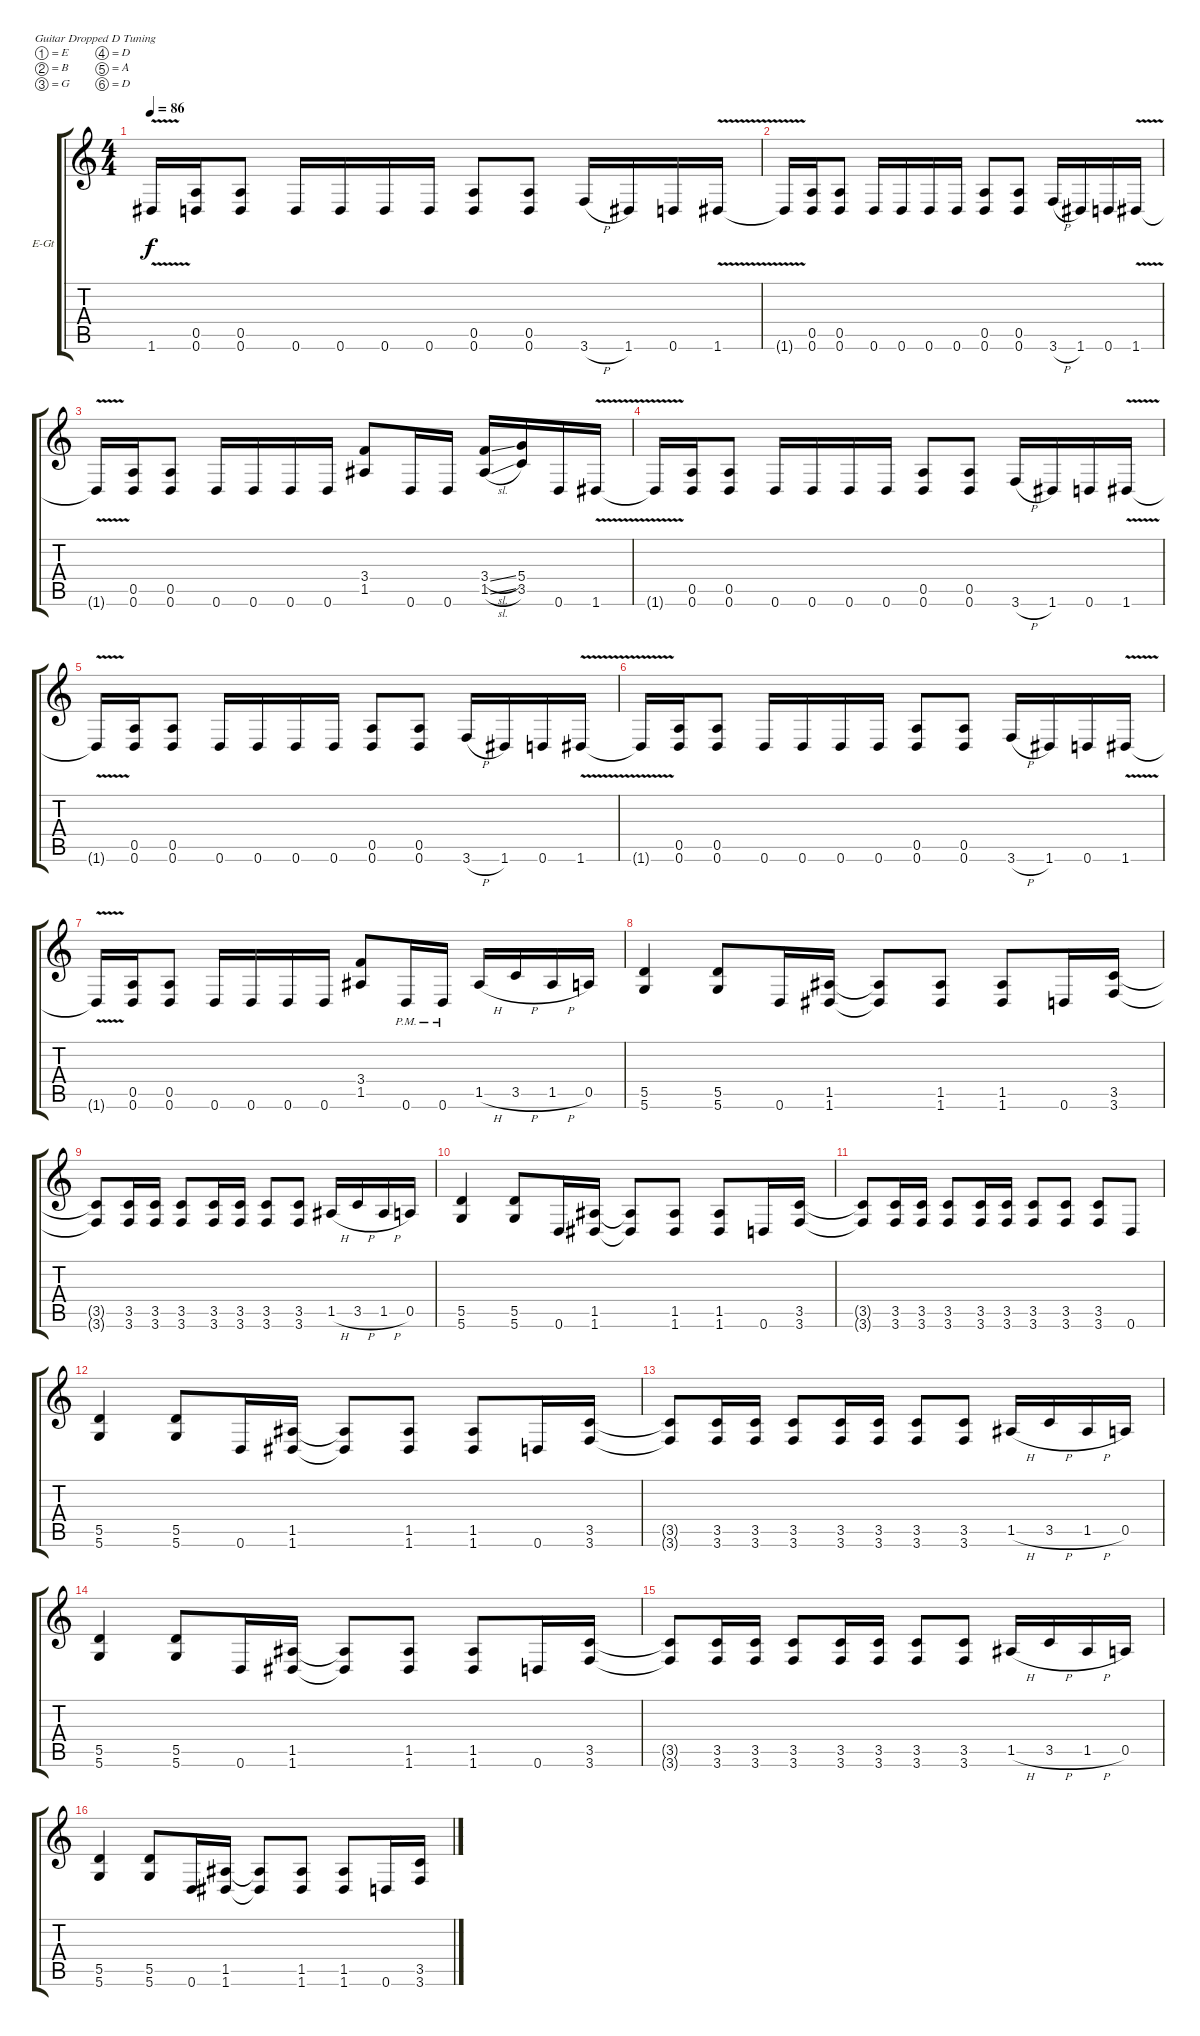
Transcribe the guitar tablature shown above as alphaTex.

\defaultSystemsLayout 4
\bracketExtendMode groupsimilarinstruments
\firstSystemTrackNameOrientation horizontal
\otherSystemsTrackNameOrientation horizontal
\track ("John LeCompt (Rhythm Guitar)" "E-Gt") {instrument distortionguitar}
\staff {score tabs}
\tuning (E4 B3 G3 D3 A2 D2)
\ts (4 4)
\tempo 86
\clef g2
\ks c
1.6{v t}.16{dy f} (0.5 0.6).16 (0.5 0.6).8 0.6.16 0.6.16 0.6.16 0.6.16 (0.5 0.6).8 (0.5 0.6).8 3.6{h}.16 1.6.16 0.6.16 1.6{v}.16 |
1.6{v t}.16 (0.5 0.6).16 (0.5 0.6).8 0.6.16 0.6.16 0.6.16 0.6.16 (0.5 0.6).8 (0.5 0.6).8 3.6{h}.16 1.6.16 0.6.16 1.6{v}.16 |
1.6{v t}.16 (0.5 0.6).16 (0.5 0.6).8 0.6.16 0.6.16 0.6.16 0.6.16 (3.4 1.5).8 0.6.16 0.6.16 (3.4{sl} 1.5{sl}).16 (5.4 3.5).16 0.6.16 1.6{v}.16 |
1.6{v t}.16 (0.5 0.6).16 (0.5 0.6).8 0.6.16 0.6.16 0.6.16 0.6.16 (0.5 0.6).8 (0.5 0.6).8 3.6{h}.16 1.6.16 0.6.16 1.6{v}.16 |
1.6{v t}.16 (0.5 0.6).16 (0.5 0.6).8 0.6.16 0.6.16 0.6.16 0.6.16 (0.5 0.6).8 (0.5 0.6).8 3.6{h}.16 1.6.16 0.6.16 1.6{v}.16 |
1.6{v t}.16 (0.5 0.6).16 (0.5 0.6).8 0.6.16 0.6.16 0.6.16 0.6.16 (0.5 0.6).8 (0.5 0.6).8 3.6{h}.16 1.6.16 0.6.16 1.6{v}.16 |
1.6{v t}.16 (0.5 0.6).16 (0.5 0.6).8 0.6.16 0.6.16 0.6.16 0.6.16 (3.4 1.5).8 0.6{pm}.16 0.6{pm}.16 1.5{h}.16 3.5{h}.16 1.5{h}.16 0.5.16 |
(5.5 5.6).4 (5.5 5.6).8 0.6.16 (1.5 1.6).16 (1.5{t} 1.6{t}).8 (1.5 1.6).8 (1.5 1.6).8 0.6.16 (3.5 3.6).16 |
(3.5{t} 3.6{t}).8 (3.5 3.6).16 (3.5 3.6).16 (3.5 3.6).8 (3.5 3.6).16 (3.5 3.6).16 (3.5 3.6).8 (3.5 3.6).8 1.5{h}.16 3.5{h}.16 1.5{h}.16 0.5.16 |
(5.5 5.6).4 (5.5 5.6).8 0.6.16 (1.5 1.6).16 (1.5{t} 1.6{t}).8 (1.5 1.6).8 (1.5 1.6).8 0.6.16 (3.5 3.6).16 |
(3.5{t} 3.6{t}).8 (3.5 3.6).16 (3.5 3.6).16 (3.5 3.6).8 (3.5 3.6).16 (3.5 3.6).16 (3.5 3.6).8 (3.5 3.6).8 (3.5 3.6).8 0.6.8 |
(5.5 5.6).4 (5.5 5.6).8 0.6.16 (1.5 1.6).16 (1.5{t} 1.6{t}).8 (1.5 1.6).8 (1.5 1.6).8 0.6.16 (3.5 3.6).16 |
(3.5{t} 3.6{t}).8 (3.5 3.6).16 (3.5 3.6).16 (3.5 3.6).8 (3.5 3.6).16 (3.5 3.6).16 (3.5 3.6).8 (3.5 3.6).8 1.5{h}.16 3.5{h}.16 1.5{h}.16 0.5.16 |
(5.5 5.6).4 (5.5 5.6).8 0.6.16 (1.5 1.6).16 (1.5{t} 1.6{t}).8 (1.5 1.6).8 (1.5 1.6).8 0.6.16 (3.5 3.6).16 |
(3.5{t} 3.6{t}).8 (3.5 3.6).16 (3.5 3.6).16 (3.5 3.6).8 (3.5 3.6).16 (3.5 3.6).16 (3.5 3.6).8 (3.5 3.6).8 1.5{h}.16 3.5{h}.16 1.5{h}.16 0.5.16 |
(5.5 5.6).4 (5.5 5.6).8 0.6.16 (1.5 1.6).16 (1.5{t} 1.6{t}).8 (1.5 1.6).8 (1.5 1.6).8 0.6.16 (3.5 3.6).16
